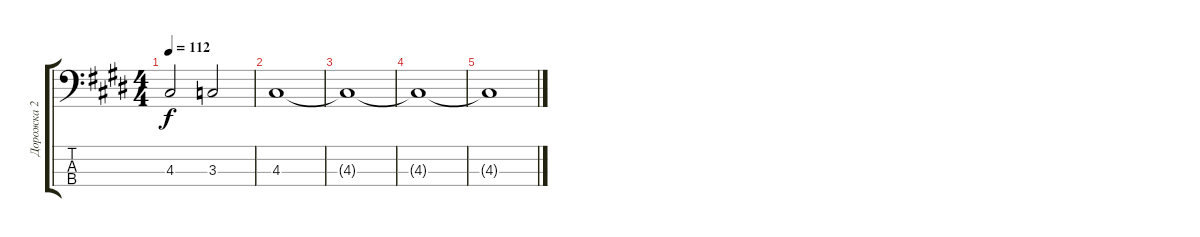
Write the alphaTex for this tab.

\track ("Дорожка 2" "Дорожка 2") {instrument acousticgrandpiano}
\staff {score tabs}
\tuning (G2 D2 A1 E1) {hide}
\ts (4 4)
\tempo 112
\clef f4
\ks c#minor
4.3{t}.2{ot 8vb dy f} 3.3.2{ot 8vb} |
4.3.1{ot 8vb} |
4.3{t}.1{ot 8vb} |
4.3{t}.1{ot 8vb} |
4.3{t}.1{ot 8vb}
